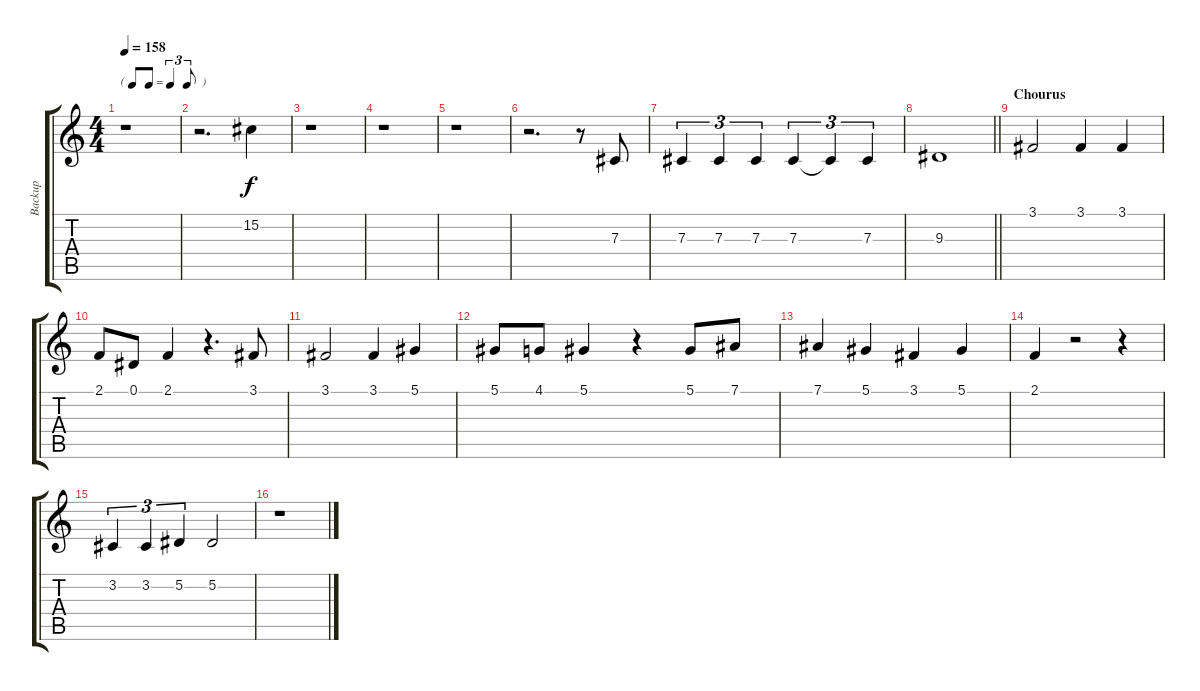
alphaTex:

\track ("Backup" "Backup") {instrument synthvoice}
\staff {score tabs}
\tuning (Eb4 Bb3 Gb3 Db3 Ab2 Eb2) {hide}
\ts (4 4)
\tf triplet8th
\tempo 158
\clef g2
\ks c
r.1{dy f} |
r.2{d} 15.2.4 |
r.1 |
r.1 |
r.1 |
r.2{d} r.8 7.3.8 |
7.3.4{tu (3 2)} 7.3.4{tu (3 2)} 7.3.4{tu (3 2)} 7.3.4{tu (3 2)} 7.3{t}.4{tu (3 2)} 7.3.4{tu (3 2)} |
\barLineRight lightlight
9.3.1 |
\section ("" "Chourus")
3.1.2 3.1.4 3.1.4 |
2.1.8 0.1.8 2.1.4 r.4{d} 3.1.8 |
3.1.2 3.1.4 5.1.4 |
5.1.8 4.1.8 5.1.4 r.4 5.1.8 7.1.8 |
7.1.4 5.1.4 3.1.4 5.1.4 |
2.1.4 r.2 r.4 |
3.2.4{tu (3 2)} 3.2.4{tu (3 2)} 5.2.4{tu (3 2)} 5.2.2 |
r.1
